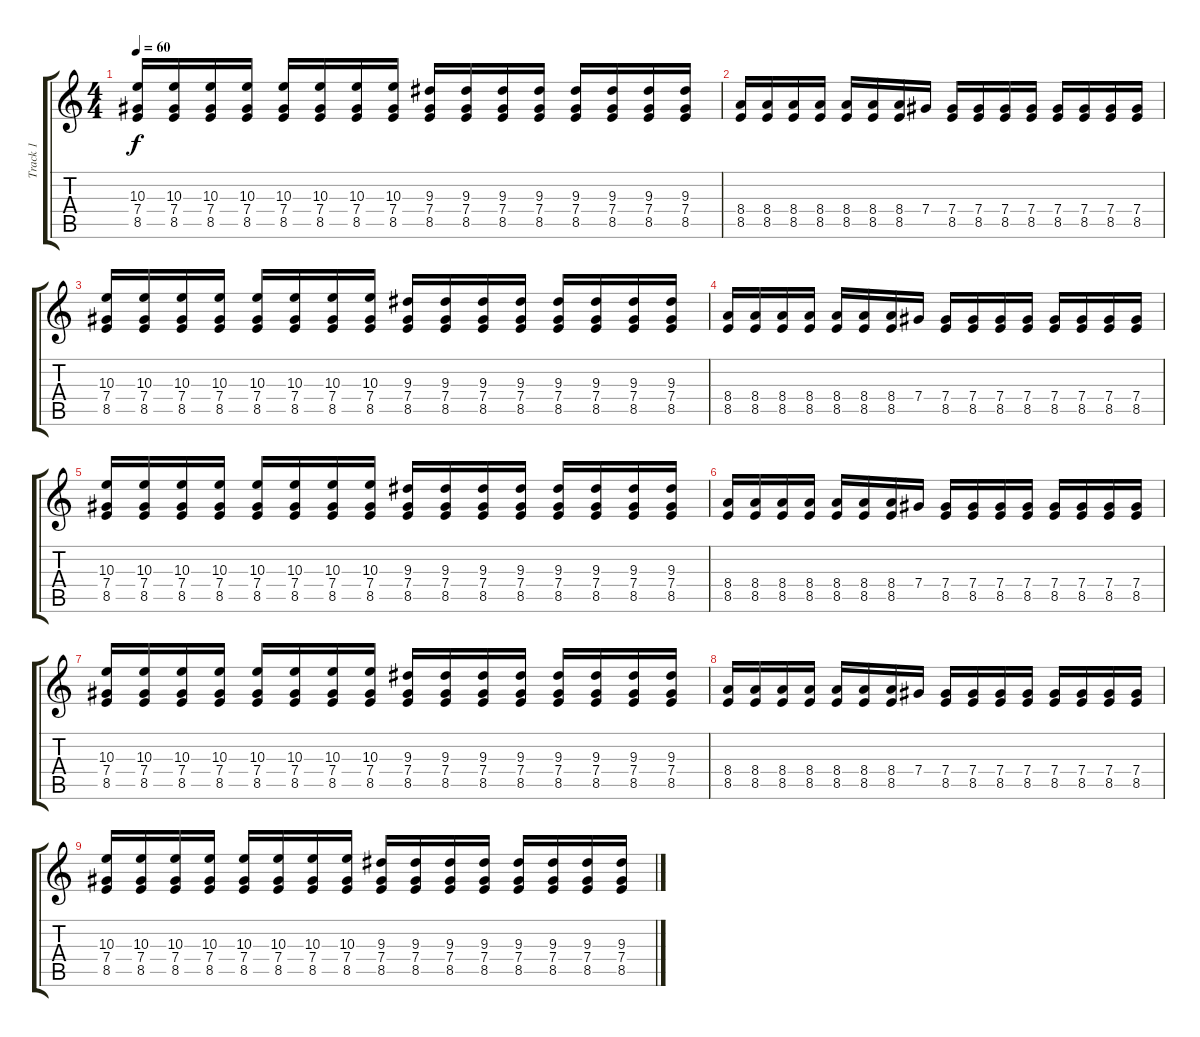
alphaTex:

\track ("Track 1" "Track 1") {instrument distortionguitar}
\staff {score tabs}
\tuning (Eb4 Bb3 Gb3 Db3 Ab2 Db2) {hide}
\ts (4 4)
\tempo 60
\clef g2
\ks c
(10.3 7.4 8.5).16{dy f} (10.3 7.4 8.5).16 (10.3 7.4 8.5).16 (10.3 7.4 8.5).16 (10.3 7.4 8.5).16 (10.3 7.4 8.5).16 (10.3 7.4 8.5).16 (10.3 7.4 8.5).16 (9.3 7.4 8.5).16 (9.3 7.4 8.5).16 (9.3 7.4 8.5).16 (9.3 7.4 8.5).16 (9.3 7.4 8.5).16 (9.3 7.4 8.5).16 (9.3 7.4 8.5).16 (9.3 7.4 8.5).16 |
(8.4 8.5).16 (8.4 8.5).16 (8.4 8.5).16 (8.4 8.5).16 (8.4 8.5).16 (8.4 8.5).16 (8.4 8.5).16 7.4.16 (7.4 8.5).16 (7.4 8.5).16 (7.4 8.5).16 (7.4 8.5).16 (7.4 8.5).16 (7.4 8.5).16 (7.4 8.5).16 (7.4 8.5).16 |
(10.3 7.4 8.5).16 (10.3 7.4 8.5).16 (10.3 7.4 8.5).16 (10.3 7.4 8.5).16 (10.3 7.4 8.5).16 (10.3 7.4 8.5).16 (10.3 7.4 8.5).16 (10.3 7.4 8.5).16 (9.3 7.4 8.5).16 (9.3 7.4 8.5).16 (9.3 7.4 8.5).16 (9.3 7.4 8.5).16 (9.3 7.4 8.5).16 (9.3 7.4 8.5).16 (9.3 7.4 8.5).16 (9.3 7.4 8.5).16 |
(8.4 8.5).16 (8.4 8.5).16 (8.4 8.5).16 (8.4 8.5).16 (8.4 8.5).16 (8.4 8.5).16 (8.4 8.5).16 7.4.16 (7.4 8.5).16 (7.4 8.5).16 (7.4 8.5).16 (7.4 8.5).16 (7.4 8.5).16 (7.4 8.5).16 (7.4 8.5).16 (7.4 8.5).16 |
(10.3 7.4 8.5).16 (10.3 7.4 8.5).16 (10.3 7.4 8.5).16 (10.3 7.4 8.5).16 (10.3 7.4 8.5).16 (10.3 7.4 8.5).16 (10.3 7.4 8.5).16 (10.3 7.4 8.5).16 (9.3 7.4 8.5).16 (9.3 7.4 8.5).16 (9.3 7.4 8.5).16 (9.3 7.4 8.5).16 (9.3 7.4 8.5).16 (9.3 7.4 8.5).16 (9.3 7.4 8.5).16 (9.3 7.4 8.5).16 |
(8.4 8.5).16 (8.4 8.5).16 (8.4 8.5).16 (8.4 8.5).16 (8.4 8.5).16 (8.4 8.5).16 (8.4 8.5).16 7.4.16 (7.4 8.5).16 (7.4 8.5).16 (7.4 8.5).16 (7.4 8.5).16 (7.4 8.5).16 (7.4 8.5).16 (7.4 8.5).16 (7.4 8.5).16 |
(10.3 7.4 8.5).16 (10.3 7.4 8.5).16 (10.3 7.4 8.5).16 (10.3 7.4 8.5).16 (10.3 7.4 8.5).16 (10.3 7.4 8.5).16 (10.3 7.4 8.5).16 (10.3 7.4 8.5).16 (9.3 7.4 8.5).16 (9.3 7.4 8.5).16 (9.3 7.4 8.5).16 (9.3 7.4 8.5).16 (9.3 7.4 8.5).16 (9.3 7.4 8.5).16 (9.3 7.4 8.5).16 (9.3 7.4 8.5).16 |
(8.4 8.5).16 (8.4 8.5).16 (8.4 8.5).16 (8.4 8.5).16 (8.4 8.5).16 (8.4 8.5).16 (8.4 8.5).16 7.4.16 (7.4 8.5).16 (7.4 8.5).16 (7.4 8.5).16 (7.4 8.5).16 (7.4 8.5).16 (7.4 8.5).16 (7.4 8.5).16 (7.4 8.5).16 |
(10.3 7.4 8.5).16 (10.3 7.4 8.5).16 (10.3 7.4 8.5).16 (10.3 7.4 8.5).16 (10.3 7.4 8.5).16 (10.3 7.4 8.5).16 (10.3 7.4 8.5).16 (10.3 7.4 8.5).16 (9.3 7.4 8.5).16 (9.3 7.4 8.5).16 (9.3 7.4 8.5).16 (9.3 7.4 8.5).16 (9.3 7.4 8.5).16 (9.3 7.4 8.5).16 (9.3 7.4 8.5).16 (9.3 7.4 8.5).16
